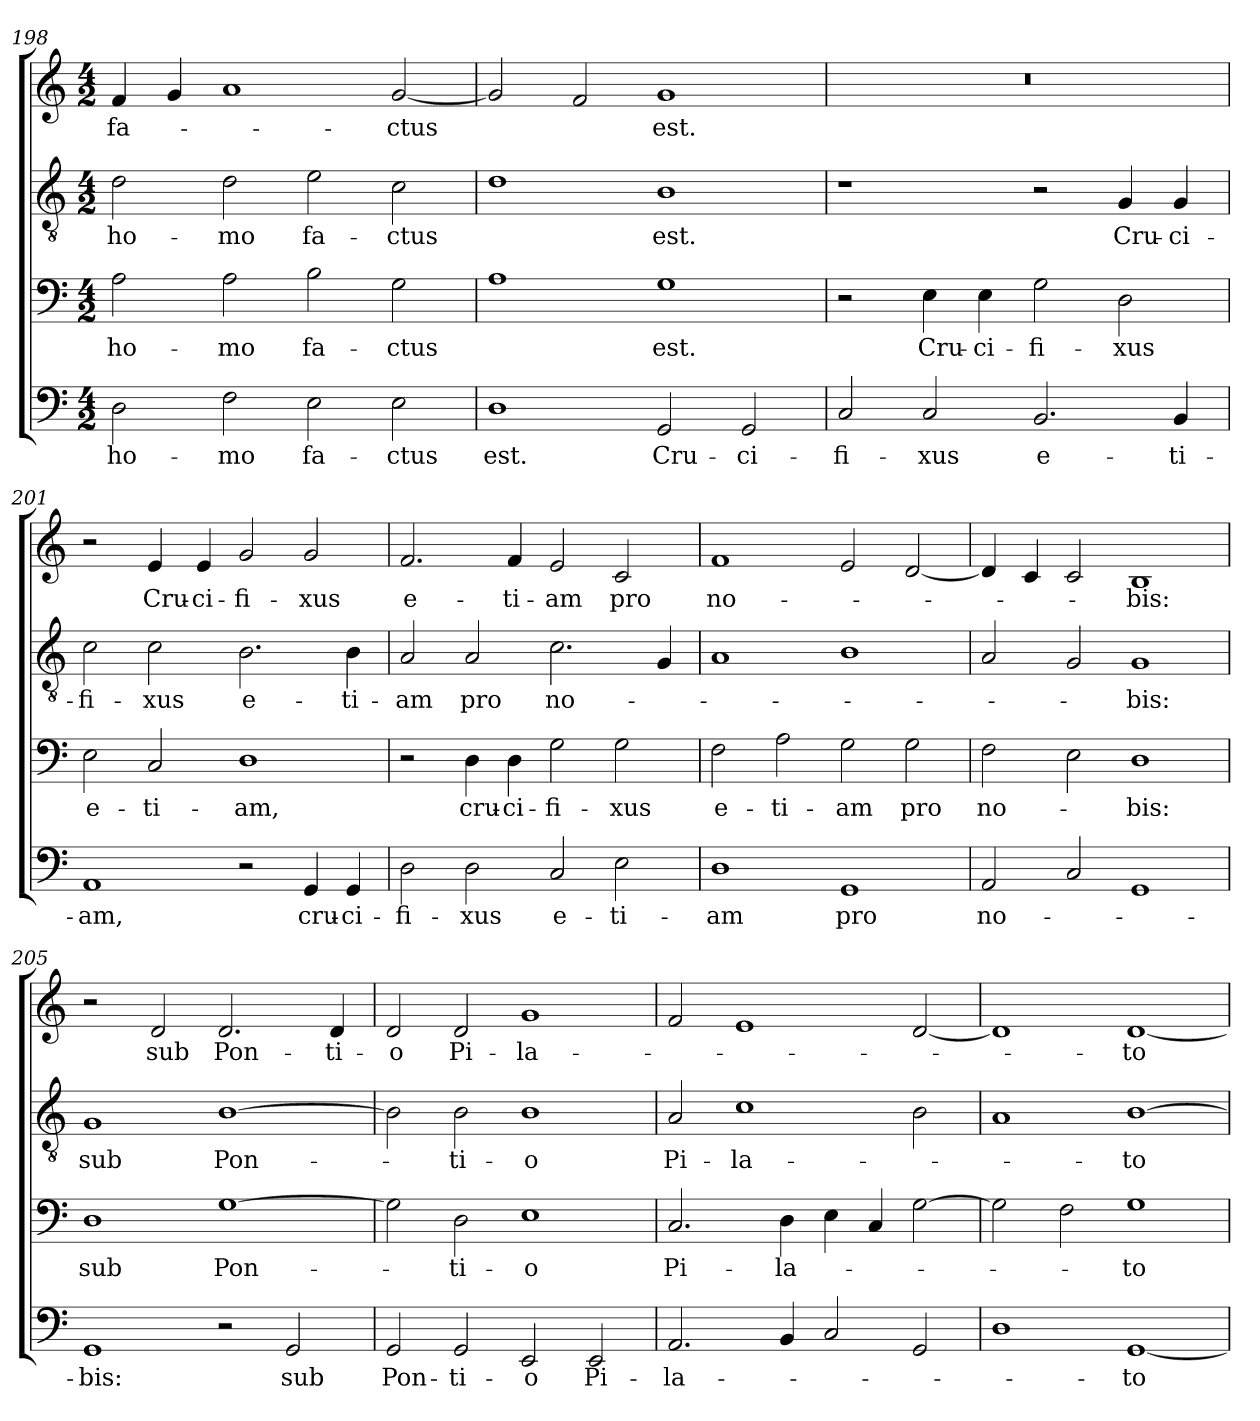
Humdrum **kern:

**kern	**text	**kern	**text	**kern	**text	**kern	**text
*part4	*part4	*part3	*part3	*part2	*part2	*part1	*part1
*staff4	*staff4	*staff3	*staff3	*staff2	*staff2	*staff1	*staff1
*clefF4	*	*clefF4	*	*clefGv2	*	*clefG2	*
*k[]	*	*k[]	*	*k[]	*	*k[]	*
*C:	*	*C:	*	*C:	*	*C:	*
*M4/2	*	*M4/2	*	*M4/2	*	*M4/2	*
=198	=198	=198	=198	=198	=198	=198	=198
!	!LO:LY:b	!	!LO:LY:b	!	!LO:LY:b	!	!LO:LY:b
2D\	ho-	2A\	ho-	2d\	ho-	4f/	fa-
.	.	.	.	.	.	4g/	.
!	!LO:LY:b	!	!LO:LY:b	!	!LO:LY:b	!	!
2F\	-mo	2A\	-mo	2d\	-mo	1a	.
!	!LO:LY:b	!	!LO:LY:b	!	!LO:LY:b	!	!
2E\	fa-	2B\	fa-	2e\	fa-	.	.
!	!LO:LY:b	!	!LO:LY:b	!	!LO:LY:b	!	!LO:LY:b
2E\	-ctus	2G\	-ctus	2c\	-ctus	[2g/	-ctus
=199	=199	=199	=199	=199	=199	=199	=199
!	!LO:LY:b	!	!	!	!	!	!
1D	est.	1A	.	1d	.	2g/]	.
.	.	.	.	.	.	2f/	.
!	!LO:LY:b	!	!LO:LY:b	!	!LO:LY:b	!	!LO:LY:b
2GG/	Cru-	1G	est.	1B	est.	1g	est.
!	!LO:LY:b	!	!	!	!	!	!
2GG/	-ci-	.	.	.	.	.	.
!!LO:LB:g=z
=200	=200	=200	=200	=200	=200	=200	=200
!	!LO:LY:b	!	!	!	!	!	!
2C/	-fi-	2r	.	1r	.	0r	.
!	!LO:LY:b	!	!LO:LY:b	!	!	!	!
2C/	-xus	4E\	Cru-	.	.	.	.
!	!	!	!LO:LY:b	!	!	!	!
.	.	4E\	-ci-	.	.	.	.
!	!LO:LY:b	!	!LO:LY:b	!	!	!	!
2.BB/	e-	2G\	-fi-	2r	.	.	.
!	!	!	!LO:LY:b	!	!LO:LY:b	!	!
.	.	2D\	-xus	4G/	Cru-	.	.
!	!LO:LY:b	!	!	!	!LO:LY:b	!	!
4BB/	-ti-	.	.	4G/	-ci-	.	.
=201	=201	=201	=201	=201	=201	=201	=201
!	!LO:LY:b	!	!LO:LY:b	!	!LO:LY:b	!	!
1AA	-am,	2E\	e-	2c\	-fi-	2r	.
!	!	!	!LO:LY:b	!	!LO:LY:b	!	!LO:LY:b
.	.	2C/	-ti-	2c\	-xus	4e/	Cru-
!	!	!	!	!	!	!	!LO:LY:b
.	.	.	.	.	.	4e/	-ci-
!	!	!	!LO:LY:b	!	!LO:LY:b	!	!LO:LY:b
2r	.	1D	-am,	2.B\	e-	2g/	-fi-
!	!LO:LY:b	!	!	!	!	!	!LO:LY:b
4GG/	cru-	.	.	.	.	2g/	-xus
!	!LO:LY:b	!	!	!	!LO:LY:b	!	!
4GG/	-ci-	.	.	4B\	-ti-	.	.
=202	=202	=202	=202	=202	=202	=202	=202
!	!LO:LY:b	!	!	!	!LO:LY:b	!	!LO:LY:b
2D\	-fi-	2r	.	2A/	-am	2.f/	e-
!	!LO:LY:b	!	!LO:LY:b	!	!LO:LY:b	!	!
2D\	-xus	4D\	cru-	2A/	pro	.	.
!	!	!	!LO:LY:b	!	!	!	!LO:LY:b
.	.	4D\	-ci-	.	.	4f/	-ti-
!	!LO:LY:b	!	!LO:LY:b	!	!LO:LY:b	!	!LO:LY:b
2C/	e-	2G\	-fi-	2.c\	no-	2e/	-am
!	!LO:LY:b	!	!LO:LY:b	!	!	!	!LO:LY:b
2E\	-ti-	2G\	-xus	.	.	2c/	pro
.	.	.	.	4G/	.	.	.
=203	=203	=203	=203	=203	=203	=203	=203
!	!LO:LY:b	!	!LO:LY:b	!	!	!	!LO:LY:b
1D	-am	2F\	e-	1A	.	1f	no-
!	!	!	!LO:LY:b	!	!	!	!
.	.	2A\	-ti-	.	.	.	.
!	!LO:LY:b	!	!LO:LY:b	!	!	!	!
1GG	pro	2G\	-am	1B	.	2e/	.
!	!	!	!LO:LY:b	!	!	!	!
.	.	2G\	pro	.	.	[2d/	.
!!LO:LB:g=z
=204	=204	=204	=204	=204	=204	=204	=204
!	!LO:LY:b	!	!LO:LY:b	!	!	!	!
2AA/	no-	2F\	no-	2A/	.	4d/]	.
.	.	.	.	.	.	4c/	.
2C/	.	2E\	.	2G/	.	2c/	.
!	!	!	!LO:LY:b	!	!LO:LY:b	!	!LO:LY:b
1GG	.	1D	-bis:	1G	-bis:	1B	-bis:
=205	=205	=205	=205	=205	=205	=205	=205
!	!LO:LY:b	!	!LO:LY:b	!	!LO:LY:b	!	!
1GG	-bis:	1D	sub	1G	sub	2r	.
!	!	!	!	!	!	!	!LO:LY:b
.	.	.	.	.	.	2d/	sub
!	!	!	!LO:LY:b	!	!LO:LY:b	!	!LO:LY:b
2r	.	[1G	Pon-	[1B	Pon-	2.d/	Pon-
!	!LO:LY:b	!	!	!	!	!	!
2GG/	sub	.	.	.	.	.	.
!	!	!	!	!	!	!	!LO:LY:b
.	.	.	.	.	.	4d/	-ti-
=206	=206	=206	=206	=206	=206	=206	=206
!	!LO:LY:b	!	!	!	!	!	!LO:LY:b
2GG/	Pon-	2G\]	.	2B\]	.	2d/	-o
!	!LO:LY:b	!	!LO:LY:b	!	!LO:LY:b	!	!LO:LY:b
2GG/	-ti-	2D\	-ti-	2B\	-ti-	2d/	Pi-
!	!LO:LY:b	!	!LO:LY:b	!	!LO:LY:b	!	!LO:LY:b
2EE/	-o	1E	-o	1B	-o	1g	-la-
!	!LO:LY:b	!	!	!	!	!	!
2EE/	Pi-	.	.	.	.	.	.
=207	=207	=207	=207	=207	=207	=207	=207
!	!LO:LY:b	!	!LO:LY:b	!	!LO:LY:b	!	!
2.AA/	-la-	2.C/	Pi-	2A/	Pi-	2f/	.
!	!	!	!	!	!LO:LY:b	!	!
.	.	.	.	1c	-la-	1e	.
!	!	!	!LO:LY:b	!	!	!	!
4BB/	.	4D\	-la-	.	.	.	.
2C/	.	4E\	.	.	.	.	.
.	.	4C/	.	.	.	.	.
2GG/	.	[2G\	.	2B\	.	[2d/	.
!!LO:PB:g=z
=208	=208	=208	=208	=208	=208	=208	=208
1D	.	2G\]	.	1A	.	1d]	.
.	.	2F\	.	.	.	.	.
!	!LO:LY:b	!	!LO:LY:b	!	!LO:LY:b	!	!LO:LY:b
[1GG	-to	1G	-to	[1B	-to	[1d	-to
=	=	=	=	=	=	=	=
*-	*-	*-	*-	*-	*-	*-	*-
